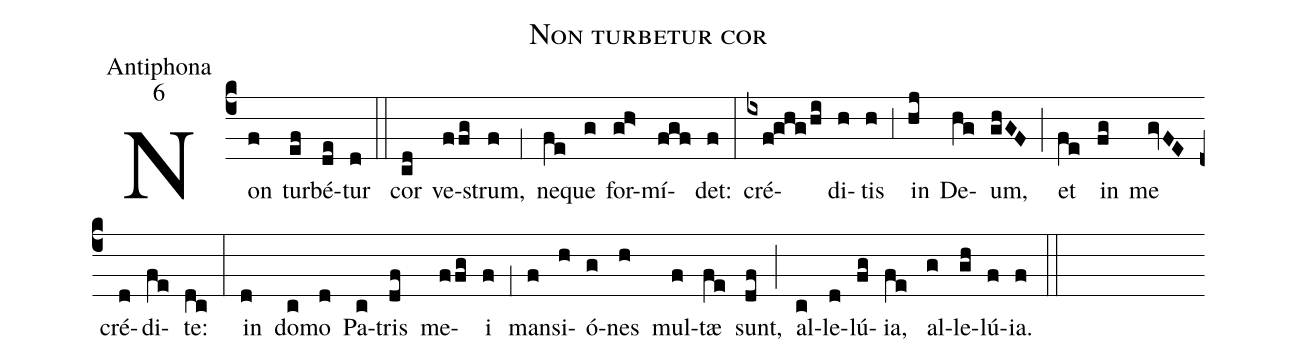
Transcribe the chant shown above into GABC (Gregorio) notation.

name:Non turbetur cor;
office-part:Antiphona;
mode:6;
%%
(c4) Non(f) tur(ef)bé(de)tur(d) (::)
cor(cd) ve(ffg)strum,(f) (,1) ne(fe)que(g) for(gh>)mí(fgf)det:(f) (:)
cré(ixf!ghg/hi)di(h)tis(h) (,3) in(hj) De(hg)um,(ghGF) (;) et(fe) in(fg) me(gvFE) cré(d)di(fe)te:(dc) (:)
in(d) do(c)mo(d) Pa(c)tris(df) me(ffg)i(f) (,1) man(f)si(h)ó(g)nes(h) mul(f)tæ(fe) sunt,(df) (;) al(c)le(d)lú(fg)ia,(fe) al(g)le(gh)lú(f)ia.(f) (::)
